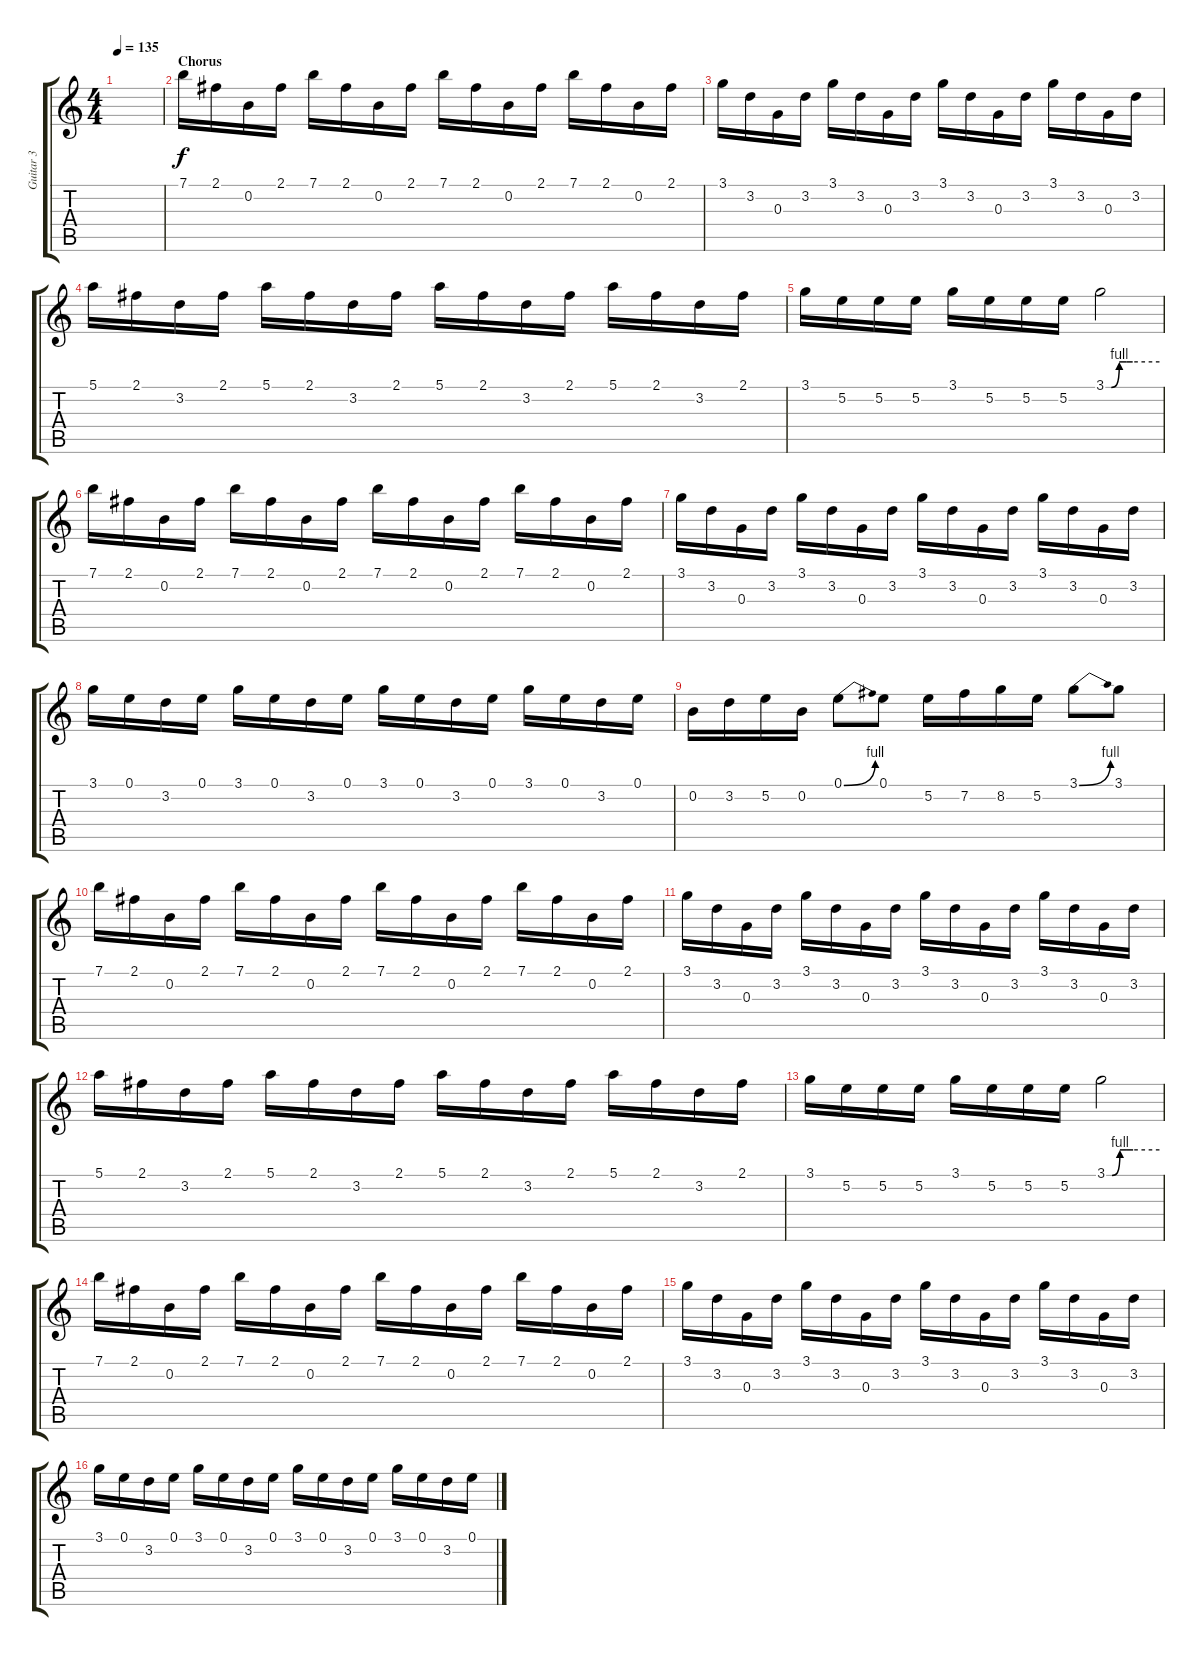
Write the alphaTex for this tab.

\track ("Guitar 3" "Guitar 3") {instrument distortionguitar}
\staff {score tabs}
\tuning (E4 B3 G3 D3 A2 E2) {hide}
\ts (4 4)
\tempo 135
\clef g2
\ks c
|
\section ("" "Chorus")
7.1.16 2.1.16 0.2.16 2.1.16 7.1.16 2.1.16 0.2.16 2.1.16 7.1.16 2.1.16 0.2.16 2.1.16 7.1.16 2.1.16 0.2.16 2.1.16 |
3.1.16 3.2.16 0.3.16 3.2.16 3.1.16 3.2.16 0.3.16 3.2.16 3.1.16 3.2.16 0.3.16 3.2.16 3.1.16 3.2.16 0.3.16 3.2.16 |
5.1.16 2.1.16 3.2.16 2.1.16 5.1.16 2.1.16 3.2.16 2.1.16 5.1.16 2.1.16 3.2.16 2.1.16 5.1.16 2.1.16 3.2.16 2.1.16 |
3.1.16 5.2.16 5.2.16 5.2.16 3.1.16 5.2.16 5.2.16 5.2.16 3.1{be (custom 0 0 6 0 15 4 23 4 30 4 60 4)}.2 |
7.1.16 2.1.16 0.2.16 2.1.16 7.1.16 2.1.16 0.2.16 2.1.16 7.1.16 2.1.16 0.2.16 2.1.16 7.1.16 2.1.16 0.2.16 2.1.16 |
3.1.16 3.2.16 0.3.16 3.2.16 3.1.16 3.2.16 0.3.16 3.2.16 3.1.16 3.2.16 0.3.16 3.2.16 3.1.16 3.2.16 0.3.16 3.2.16 |
3.1.16 0.1.16 3.2.16 0.1.16 3.1.16 0.1.16 3.2.16 0.1.16 3.1.16 0.1.16 3.2.16 0.1.16 3.1.16 0.1.16 3.2.16 0.1.16 |
0.2.16 3.2.16 5.2.16 0.2.16 0.1{be (bend 0 0 60 4)}.8 0.1.8 5.2.16 7.2.16 8.2.16 5.2.16 3.1{be (bend 0 0 60 4)}.8 3.1.8 |
7.1.16 2.1.16 0.2.16 2.1.16 7.1.16 2.1.16 0.2.16 2.1.16 7.1.16 2.1.16 0.2.16 2.1.16 7.1.16 2.1.16 0.2.16 2.1.16 |
3.1.16 3.2.16 0.3.16 3.2.16 3.1.16 3.2.16 0.3.16 3.2.16 3.1.16 3.2.16 0.3.16 3.2.16 3.1.16 3.2.16 0.3.16 3.2.16 |
5.1.16 2.1.16 3.2.16 2.1.16 5.1.16 2.1.16 3.2.16 2.1.16 5.1.16 2.1.16 3.2.16 2.1.16 5.1.16 2.1.16 3.2.16 2.1.16 |
3.1.16 5.2.16 5.2.16 5.2.16 3.1.16 5.2.16 5.2.16 5.2.16 3.1{be (custom 0 0 6 0 15 4 23 4 30 4 60 4)}.2 |
7.1.16 2.1.16 0.2.16 2.1.16 7.1.16 2.1.16 0.2.16 2.1.16 7.1.16 2.1.16 0.2.16 2.1.16 7.1.16 2.1.16 0.2.16 2.1.16 |
3.1.16 3.2.16 0.3.16 3.2.16 3.1.16 3.2.16 0.3.16 3.2.16 3.1.16 3.2.16 0.3.16 3.2.16 3.1.16 3.2.16 0.3.16 3.2.16 |
3.1.16 0.1.16 3.2.16 0.1.16 3.1.16 0.1.16 3.2.16 0.1.16 3.1.16 0.1.16 3.2.16 0.1.16 3.1.16 0.1.16 3.2.16 0.1.16
